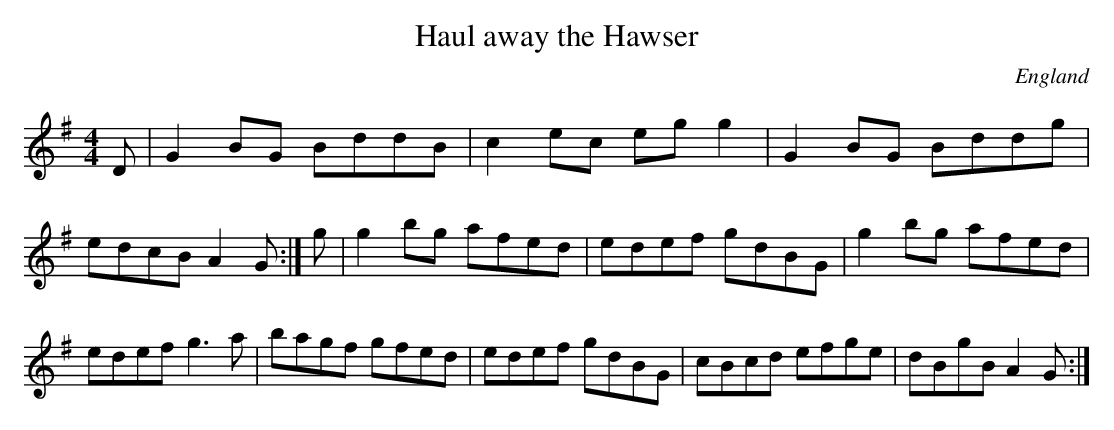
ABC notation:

X:1
T:Haul away the Hawser
M:4/4
O:England
K:G major
D|\
G2BG BddB| c2ec egg2| G2BG Bddg| edcB A2G:|\
g|\
g2bg afed| edef gdBG| g2bg afed| edef g3a|\
bagf gfed| edef gdBG| cBcd efge| dBgB A2G:|
